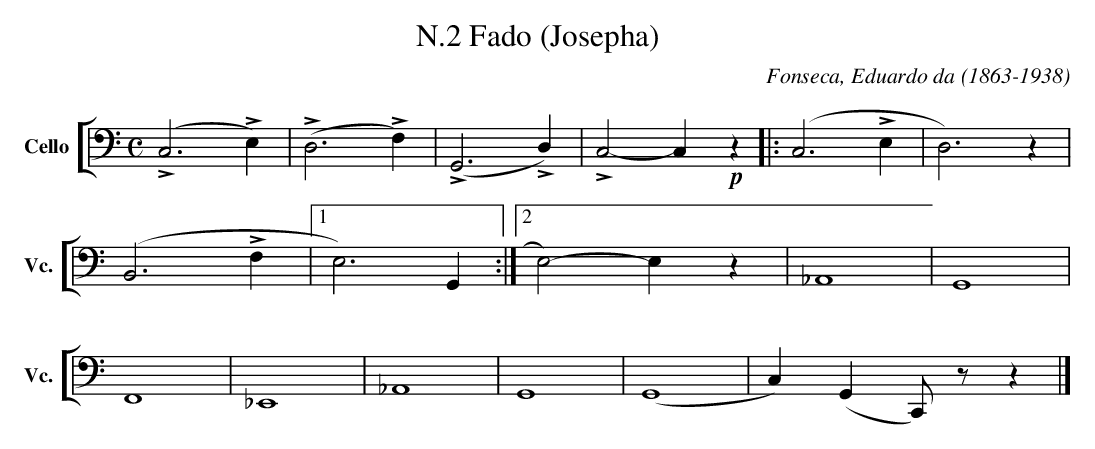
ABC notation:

X:1
T:N.2 Fado (Josepha)
C:Fonseca, Eduardo da (1863-1938)
M:C
L:1/4
K:C
V: 5 clef=bass name="Cello" sname="Vc."
%%staves [ 5 ]
    (!>!C,2>!>!E,2) | (!>!D,2>!>!F,2) | (!>!G,,2>!>!D,2) | !>!C,2-C,!p!z |: \
    (C,2>!>!E,2 | D,3)z| (B,,3!>!F,|1 E,3)G,, :|2 \
   E,2)-E,z | _A,,4 | G,,4| F,,4| _E,,4| _A,,4 | G,,4| (G,,4|C,) (G,,C,,/)z/z |] \
